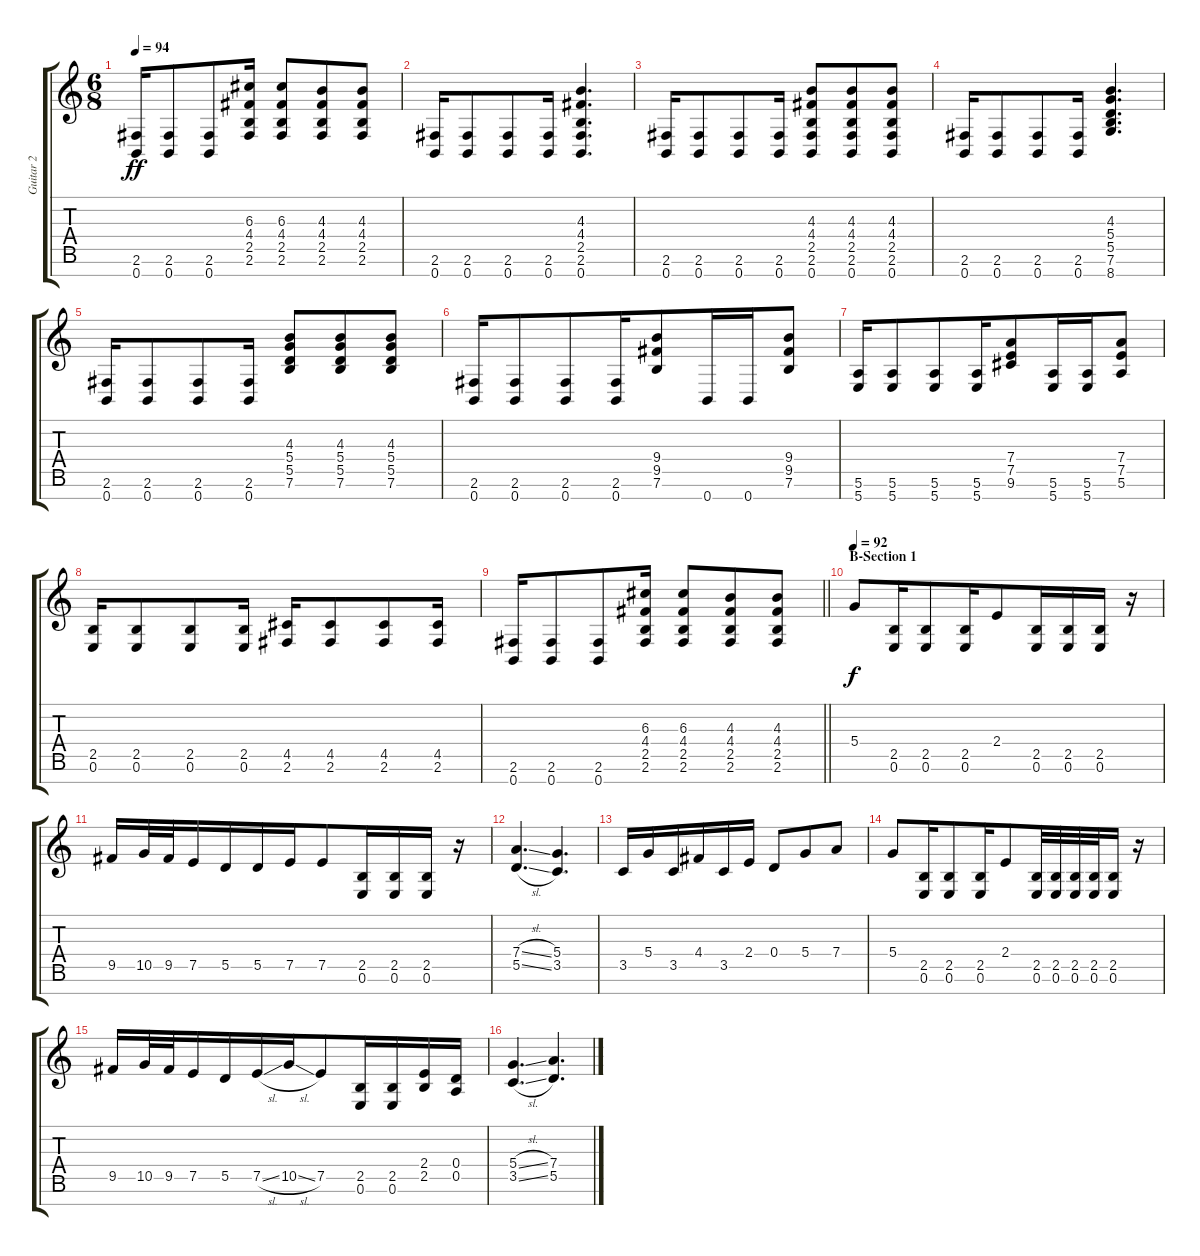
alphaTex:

\track ("Guitar 2" "Guitar 2") {instrument distortionguitar bank 5}
\staff {score tabs}
\tuning (E4 B3 G3 D3 A2 E2 B1) {hide}
\ts (6 8)
\tempo 94
\clef g2
\ks c
(2.6 0.7).16{dy ff} (2.6 0.7).8 (2.6 0.7).8 (6.3 4.4 2.5 2.6).16 (6.3 4.4 2.5 2.6).8 (4.3 4.4 2.5 2.6).8 (4.3 4.4 2.5 2.6).8 |
(2.6 0.7).16 (2.6 0.7).8 (2.6 0.7).8 (2.6 0.7).16 (4.3 4.4 2.5 2.6 0.7).4{d} |
(2.6 0.7).16 (2.6 0.7).8 (2.6 0.7).8 (2.6 0.7).16 (4.3 4.4 2.5 2.6 0.7).8 (4.3 4.4 2.5 2.6 0.7).8 (4.3 4.4 2.5 2.6 0.7).8 |
(2.6 0.7).16 (2.6 0.7).8 (2.6 0.7).8 (2.6 0.7).16 (4.3 5.4 5.5 7.6 8.7).4{d} |
(2.6 0.7).16 (2.6 0.7).8 (2.6 0.7).8 (2.6 0.7).16 (4.3 5.4 5.5 7.6).8 (4.3 5.4 5.5 7.6).8 (4.3 5.4 5.5 7.6).8 |
(2.6 0.7).16 (2.6 0.7).8 (2.6 0.7).8 (2.6 0.7).16{beam merge} (9.4 9.5 7.6).8 0.7.16 0.7.16 (9.4 9.5 7.6).8 |
(5.6 5.7).16 (5.6 5.7).8 (5.6 5.7).8 (5.6 5.7).16{beam merge} (7.4 7.5 9.6).8 (5.6 5.7).16 (5.6 5.7).16 (7.4 7.5 5.6).8 |
(2.5 0.6).16 (2.5 0.6).8 (2.5 0.6).8 (2.5 0.6).16 (4.5 2.6).16 (4.5 2.6).8 (4.5 2.6).8 (4.5 2.6).16 |
\barLineRight lightlight
(2.6 0.7).16 (2.6 0.7).8 (2.6 0.7).8 (6.3 4.4 2.5 2.6).16 (6.3 4.4 2.5 2.6).8 (4.3 4.4 2.5 2.6).8 (4.3 4.4 2.5 2.6).8 |
\section ("" "B-Section 1")
\tempo 92
5.4.8{dy f balance 1} (2.5 0.6).16{beam merge} (2.5 0.6).8{beam merge} (2.5 0.6).16{beam merge} 2.4.8 (2.5 0.6).16 (2.5 0.6).16 (2.5 0.6).16{beam merge} r.16 |
9.5.16 10.5.32{beam merge} 9.5.32 7.5.16 5.5.16 5.5.16 7.5.16{beam merge} 7.5.8 (2.5 0.6).16 (2.5 0.6).16 (2.5 0.6).16{beam merge} r.16 |
(7.4{sl} 5.5{sl}).4{d beam merge} (5.4 3.5).4{d} |
3.5.16 5.4.16 3.5.16{beam merge} 4.4.16 3.5.16 2.4.16 0.4.8 5.4.8{beam merge} 7.4.8 |
5.4.8 (2.5 0.6).16{beam merge} (2.5 0.6).8{beam merge} (2.5 0.6).16{beam merge} 2.4.8{beam merge} (2.5 0.6).32 (2.5 0.6).32 (2.5 0.6).32 (2.5 0.6).32 (2.5 0.6).16{beam merge} r.16 |
9.5.16 10.5.32{beam merge} 9.5.32 7.5.16 5.5.16 7.5{sl}.16 10.5{sl}.16{beam merge} 7.5.8 (2.5 0.6).16 (2.5 0.6).16 (2.4 2.5).16{beam merge} (0.4 0.5).16 |
(5.4{sl} 3.5{sl}).4{d beam merge} (7.4 5.5).4{d}
